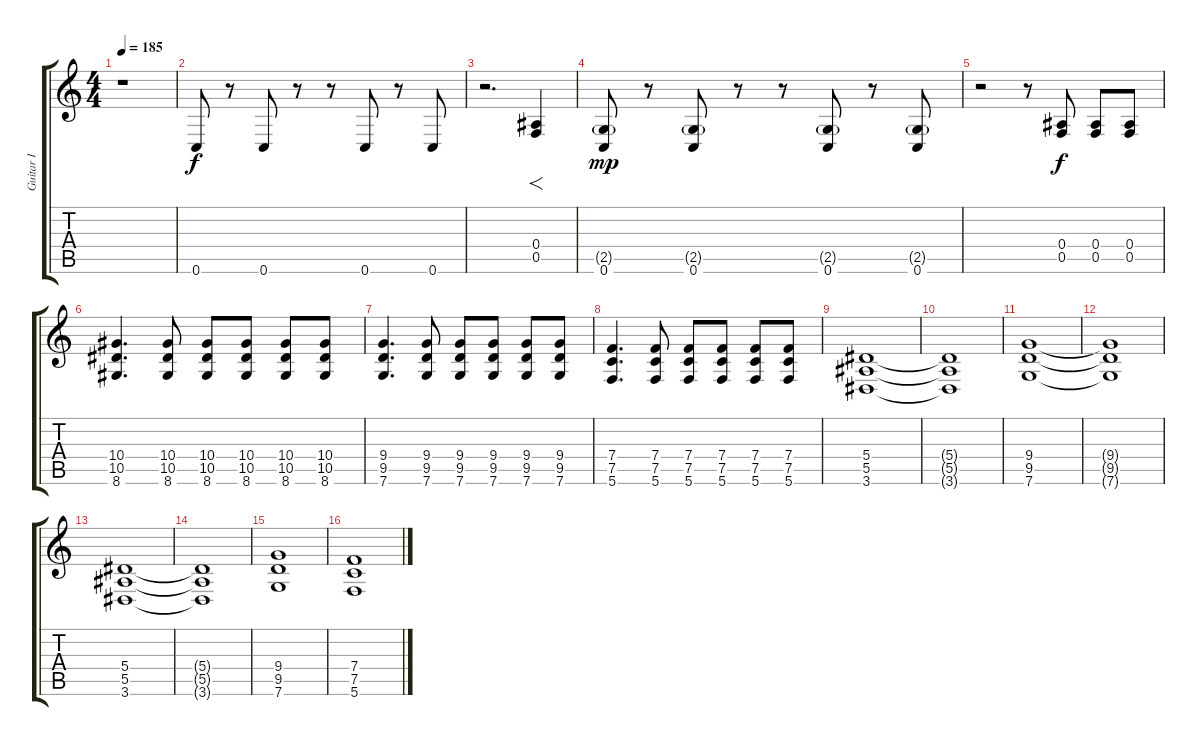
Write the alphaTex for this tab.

\track ("Guitar I" "Guitar I") {instrument distortionguitar}
\staff {score tabs}
\tuning (C4 G3 Eb3 Bb2 F2 C2) {hide}
\ts (4 4)
\tempo 185
\clef g2
\ks c
r.1{dy mp} |
0.6.8{dy f} r.8 0.6.8 r.8 r.8 0.6.8 r.8 0.6.8 |
r.2{d} (0.4 0.5).4{f} |
(2.5{g} 0.6).8{dy mp} r.8 (2.5{g} 0.6).8 r.8 r.8 (2.5{g} 0.6).8 r.8 (2.5{g} 0.6).8 |
r.2 r.8 (0.4 0.5).8{dy f} (0.4 0.5).8 (0.4 0.5).8 |
(10.4 10.5 8.6).4{d} (10.4 10.5 8.6).8 (10.4 10.5 8.6).8 (10.4 10.5 8.6).8 (10.4 10.5 8.6).8 (10.4 10.5 8.6).8 |
(9.4 9.5 7.6).4{d} (9.4 9.5 7.6).8 (9.4 9.5 7.6).8 (9.4 9.5 7.6).8 (9.4 9.5 7.6).8 (9.4 9.5 7.6).8 |
(7.4 7.5 5.6).4{d} (7.4 7.5 5.6).8 (7.4 7.5 5.6).8 (7.4 7.5 5.6).8 (7.4 7.5 5.6).8 (7.4 7.5 5.6).8 |
(5.4 5.5 3.6).1 |
(5.4{t} 5.5{t} 3.6{t}).1 |
(9.4 9.5 7.6).1 |
(9.4{t} 9.5{t} 7.6{t}).1 |
(5.4 5.5 3.6).1 |
(5.4{t} 5.5{t} 3.6{t}).1 |
(9.4 9.5 7.6).1 |
(7.4 7.5 5.6).1
